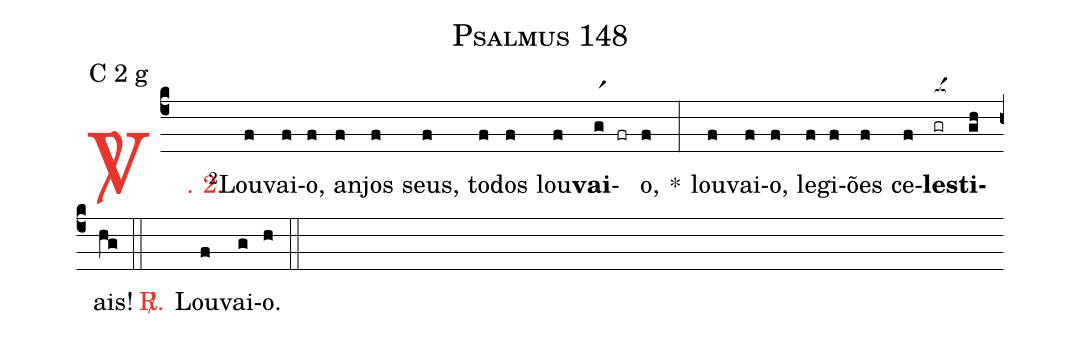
name: Psalmus 148;
mode: C 2 g;
%%
(c4)

<c><sp>V/</sp>. 2.</c>() <v>\VSup{2}</v>Lou(f)vai-(f)o,(f) an(f)jos(f) seus,(f) to(f)dos(f) lou(f)<b>vai</b>-(gr1)(fr)o,(f) *(:) lou(f)vai-(f)o,(f) le(f)gi(f)ões(f) ce(f)<nlba><b>les</b>(gr[ocba:1{])<b>ti</b></nlba>(gh[ocba:0}])ais!(hg)

(::)

<nlba><c><sp>R/</sp>.</c>() Lou</nlba>(f)vai(g)-o.(h)

(::)
